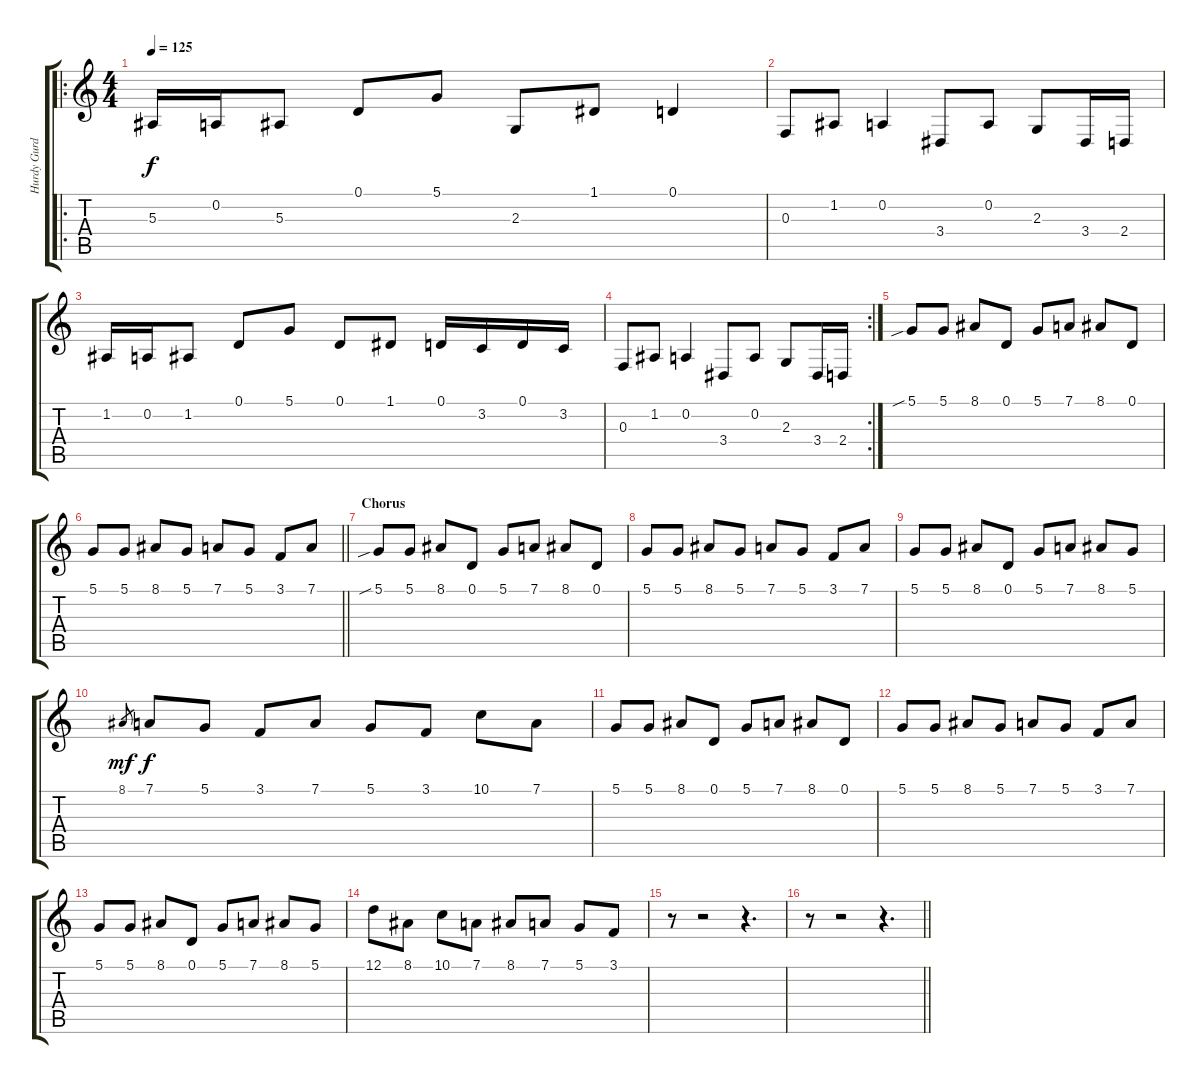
\track ("Hurdy Gurdy" "Hurdy Gurd") {instrument fiddle}
\staff {score tabs}
\tuning (D4 A3 F3 C3 G2 D2) {hide}
\ro
\ts (4 4)
\tempo 125
\clef g2
\ks c
5.3.16{dy f} 0.2.16 5.3.8 0.1.8 5.1.8 2.3.8 1.1.8 0.1.4 |
0.3.8 1.2.8 0.2.4 3.4.8 0.2.8 2.3.8 3.4.16 2.4.16 |
1.2.16 0.2.16 1.2.8 0.1.8 5.1.8 0.1.8 1.1.8 0.1.16 3.2.16 0.1.16 3.2.16 |
\rc 2
0.3.8 1.2.8 0.2.4 3.4.8 0.2.8 2.3.8 3.4.16 2.4.16 |
5.1{sib}.8 5.1.8 8.1.8 0.1.8 5.1.8 7.1.8 8.1.8 0.1.8 |
\barLineRight lightlight
5.1.8 5.1.8 8.1.8 5.1.8 7.1.8 5.1.8 3.1.8 7.1.8 |
\section ("" "Chorus")
5.1{sib}.8 5.1.8 8.1.8 0.1.8 5.1.8 7.1.8 8.1.8 0.1.8 |
5.1.8 5.1.8 8.1.8 5.1.8 7.1.8 5.1.8 3.1.8 7.1.8 |
5.1.8 5.1.8 8.1.8 0.1.8 5.1.8 7.1.8 8.1.8 5.1.8 |
8.1.8{gr dy mf} 7.1.8{dy f} 5.1.8 3.1.8 7.1.8 5.1.8 3.1.8 10.1.8 7.1.8 |
5.1.8 5.1.8 8.1.8 0.1.8 5.1.8 7.1.8 8.1.8 0.1.8 |
5.1.8 5.1.8 8.1.8 5.1.8 7.1.8 5.1.8 3.1.8 7.1.8 |
5.1.8 5.1.8 8.1.8 0.1.8 5.1.8 7.1.8 8.1.8 5.1.8 |
12.1.8 8.1.8 10.1.8 7.1.8 8.1.8 7.1.8 5.1.8 3.1.8 |
r.8 r.2 r.4{d} |
\barLineRight lightlight
r.8 r.2 r.4{d}
